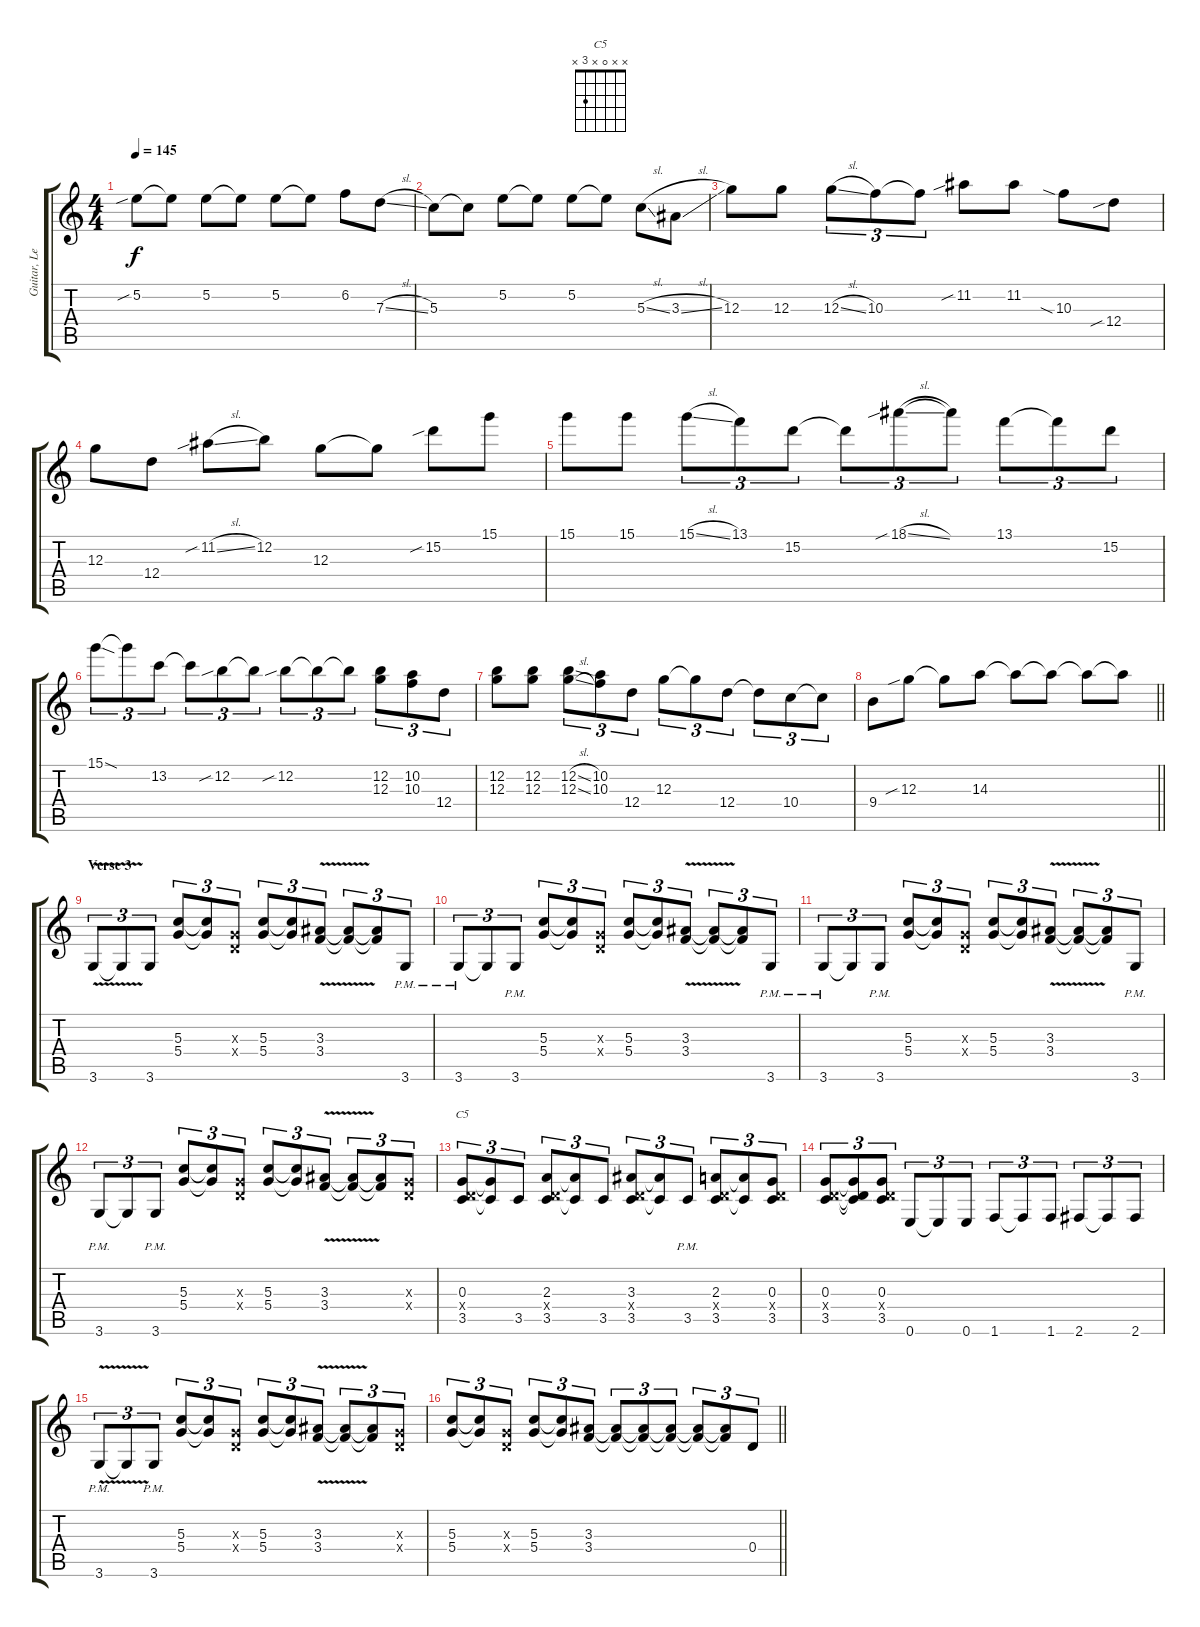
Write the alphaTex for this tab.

\track ("Guitar, Lead w/slide" "Guitar, Le") {instrument distortionguitar}
\staff {score tabs}
\tuning (E4 B3 G3 D3 A2 E2) {hide}
\chord ("C5" x x 0 x 3 x)
\ts (4 4)
\tempo 145
\clef g2
\ks c
5.2{sib}.8{dy f} 5.2{t}.8 5.2.8 5.2{t}.8 5.2.8 5.2{t}.8 6.2.8 7.3{sl}.8 |
5.3.8 5.3{t}.8 5.2.8 5.2{t}.8 5.2.8 5.2{t}.8 5.3{sl}.8 3.3{sl}.8 |
12.3.8 12.3.8 12.3{sl}.8{tu (3 2)} 10.3.8{tu (3 2)} 10.3{t}.8{tu (3 2)} 11.2{sib}.8 11.2.8 10.3{sia}.8 12.4{sib}.8 |
12.3.8 12.4.8 11.2{sib sl}.8 12.2.8 12.3.8 12.3{t}.8 15.2{sib}.8 15.1.8 |
15.1.8 15.1.8 15.1{sl}.8{tu (3 2)} 13.1.8{tu (3 2)} 15.2.8{tu (3 2)} 15.2{t}.8{tu (3 2)} 18.1{sib sl}.8{tu (3 2)} 18.1{t}.8{tu (3 2)} 13.1.8{tu (3 2)} 13.1{t}.8{tu (3 2)} 15.2.8{tu (3 2)} |
15.1{sod}.8{tu (3 2)} 15.1{t}.8{tu (3 2)} 13.2.8{tu (3 2)} 13.2{t}.8{tu (3 2)} 12.2{sib}.8{tu (3 2)} 12.2{t}.8{tu (3 2)} 12.2{sib}.8{tu (3 2)} 12.2{t}.8{tu (3 2)} 12.2{t}.8{tu (3 2)} (12.2 12.3).8{tu (3 2)} (10.2 10.3).8{tu (3 2)} 12.4.8{tu (3 2)} |
(12.2 12.3).8 (12.2 12.3).8 (12.2{sl} 12.3{sl}).8{tu (3 2)} (10.2 10.3).8{tu (3 2)} 12.4.8{tu (3 2)} 12.3.8{tu (3 2)} 12.3{t}.8{tu (3 2)} 12.4.8{tu (3 2)} 12.4{t}.8{tu (3 2)} 10.4.8{tu (3 2)} 10.4{t}.8{tu (3 2)} |
\barLineRight lightlight
9.4.8 12.3{sib}.8 12.3{t}.8 14.3.8 14.3{t}.8 14.3{t}.8 14.3{t}.8 14.3{t}.8 |
\section ("" "Verse 3")
3.6{v}.8{tu (3 2)} 3.6{t}.8{tu (3 2)} 3.6.8{tu (3 2)} (5.3 5.4).8{tu (3 2)} (5.3{t} 5.4{t}).8{tu (3 2)} (0.3{x} 0.4{x}).8{tu (3 2)} (5.3 5.4).8{tu (3 2)} (5.3{t} 5.4{t}).8{tu (3 2)} (3.3{v} 3.4{v}).8{tu (3 2)} (3.3{t} 3.4{t}).8{tu (3 2)} (3.3{t} 3.4{t}).8{tu (3 2)} 3.6{pm}.8{tu (3 2)} |
3.6{pm}.8{tu (3 2)} 3.6{t}.8{tu (3 2)} 3.6{pm}.8{tu (3 2)} (5.3 5.4).8{tu (3 2)} (5.3{t} 5.4{t}).8{tu (3 2)} (0.3{x} 0.4{x}).8{tu (3 2)} (5.3 5.4).8{tu (3 2)} (5.3{t} 5.4{t}).8{tu (3 2)} (3.3{v} 3.4{v}).8{tu (3 2)} (3.3{t} 3.4{t}).8{tu (3 2)} (3.3{t} 3.4{t}).8{tu (3 2)} 3.6{pm}.8{tu (3 2)} |
3.6{pm}.8{tu (3 2)} 3.6{t}.8{tu (3 2)} 3.6{pm}.8{tu (3 2)} (5.3 5.4).8{tu (3 2)} (5.3{t} 5.4{t}).8{tu (3 2)} (0.3{x} 0.4{x}).8{tu (3 2)} (5.3 5.4).8{tu (3 2)} (5.3{t} 5.4{t}).8{tu (3 2)} (3.3{v} 3.4{v}).8{tu (3 2)} (3.3{t} 3.4{t}).8{tu (3 2)} (3.3{t} 3.4{t}).8{tu (3 2)} 3.6{pm}.8{tu (3 2)} |
3.6{pm}.8{tu (3 2)} 3.6{t}.8{tu (3 2)} 3.6{pm}.8{tu (3 2)} (5.3 5.4).8{tu (3 2)} (5.3{t} 5.4{t}).8{tu (3 2)} (0.3{x} 0.4{x}).8{tu (3 2)} (5.3 5.4).8{tu (3 2)} (5.3{t} 5.4{t}).8{tu (3 2)} (3.3{v} 3.4{v}).8{tu (3 2)} (3.3{t} 3.4{t}).8{tu (3 2)} (3.3{t} 3.4{t}).8{tu (3 2)} (0.3{x} 0.4{x}).8{tu (3 2)} |
(0.3 0.4{x} 3.5).8{tu (3 2) ch "C5"} (0.3{t} 3.5{t}).8{tu (3 2)} 3.5.8{tu (3 2)} (2.3 0.4{x} 3.5).8{tu (3 2)} (2.3{t} 3.5{t}).8{tu (3 2)} 3.5.8{tu (3 2)} (3.3 0.4{x} 3.5).8{tu (3 2)} (3.3{t} 3.5{t}).8{tu (3 2)} 3.5{pm}.8{tu (3 2)} (2.3 0.4{x} 3.5).8{tu (3 2)} (2.3{t} 3.5{t}).8{tu (3 2)} (0.3 0.4{x} 3.5).8{tu (3 2)} |
(0.3 0.4{x} 3.5).8{tu (3 2)} (0.3{t} 0.4{t} 3.5{t}).8{tu (3 2)} (0.3 0.4{x} 3.5).8{tu (3 2)} 0.6.8{tu (3 2)} 0.6{t}.8{tu (3 2)} 0.6.8{tu (3 2)} 1.6.8{tu (3 2)} 1.6{t}.8{tu (3 2)} 1.6.8{tu (3 2)} 2.6.8{tu (3 2)} 2.6{t}.8{tu (3 2)} 2.6.8{tu (3 2)} |
3.6{v pm}.8{tu (3 2)} 3.6{t}.8{tu (3 2)} 3.6{pm}.8{tu (3 2)} (5.3 5.4).8{tu (3 2)} (5.3{t} 5.4{t}).8{tu (3 2)} (0.3{x} 0.4{x}).8{tu (3 2)} (5.3 5.4).8{tu (3 2)} (5.3{t} 5.4{t}).8{tu (3 2)} (3.3{v} 3.4{v}).8{tu (3 2)} (3.3{t} 3.4{t}).8{tu (3 2)} (3.3{t} 3.4{t}).8{tu (3 2)} (0.3{x} 0.4{x}).8{tu (3 2)} |
\barLineRight lightlight
(5.3 5.4).8{tu (3 2)} (5.3{t} 5.4{t}).8{tu (3 2)} (0.3{x} 0.4{x}).8{tu (3 2)} (5.3 5.4).8{tu (3 2)} (5.3{t} 5.4{t}).8{tu (3 2)} (3.3 3.4).8{tu (3 2)} (3.3{t} 3.4{t}).8{tu (3 2)} (3.3{t} 3.4{t}).8{tu (3 2)} (3.3{t} 3.4{t}).8{tu (3 2)} (3.3{t} 3.4{t}).8{tu (3 2)} (3.3{t} 3.4{t}).8{tu (3 2)} 0.4.8{tu (3 2)}
